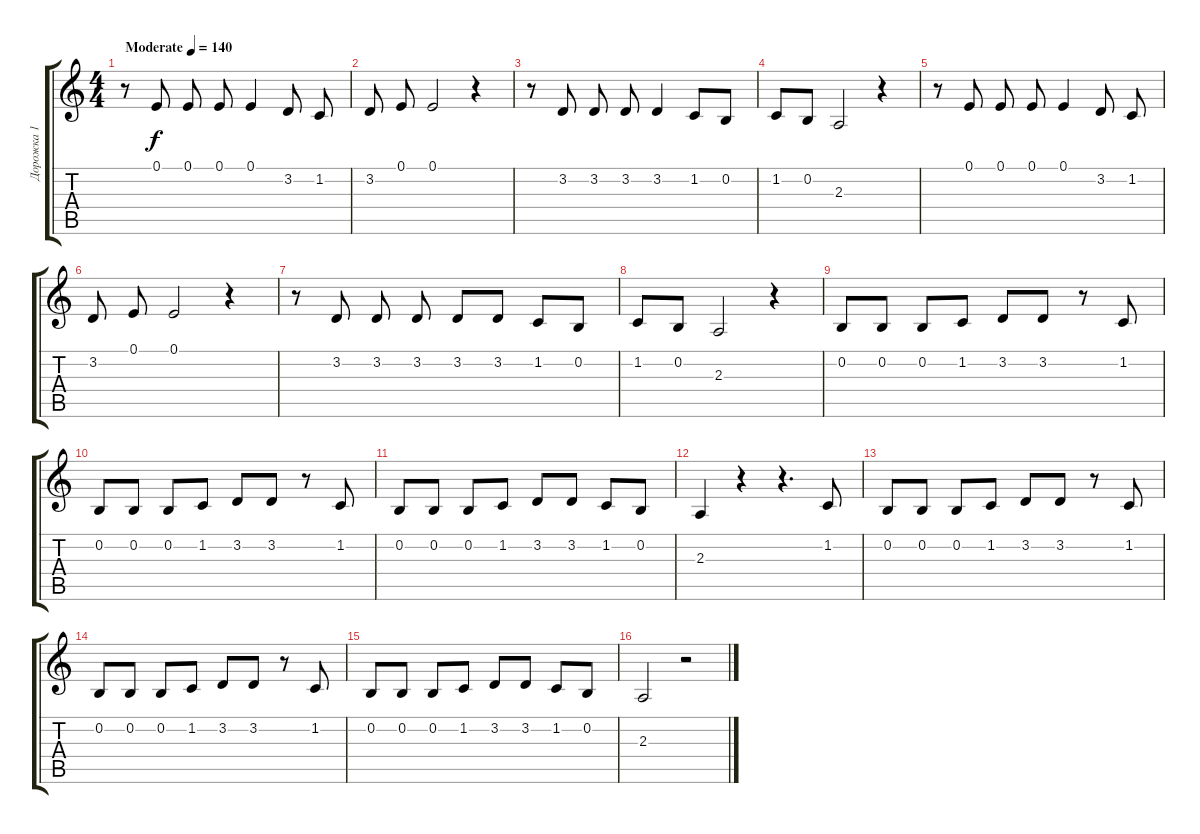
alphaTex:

\track ("Дорожка 1" "Дорожка 1") {instrument electricgrandpiano}
\staff {score tabs}
\tuning (E4 B3 G3 D3 A2 E2) {hide}
\ts (4 4)
\tempo (140 "Moderate")
\clef g2
\ks c
r.8{dy f instrument electricgrandpiano} 0.1.8 0.1.8{beam split} 0.1.8 0.1.4 3.2.8{beam split} 1.2.8 |
3.2.8{beam split} 0.1.8 0.1.2 r.4 |
r.8 3.2.8{beam split} 3.2.8{beam split} 3.2.8 3.2.4 1.2.8 0.2.8 |
1.2.8 0.2.8 2.3.2 r.4 |
r.8 0.1.8 0.1.8{beam split} 0.1.8 0.1.4 3.2.8{beam split} 1.2.8 |
3.2.8{beam split} 0.1.8 0.1.2 r.4 |
r.8 3.2.8{beam split} 3.2.8{beam split} 3.2.8 3.2.8 3.2.8 1.2.8 0.2.8 |
1.2.8 0.2.8 2.3.2 r.4 |
0.2.8 0.2.8 0.2.8 1.2.8 3.2.8 3.2.8 r.8 1.2.8 |
0.2.8 0.2.8 0.2.8 1.2.8 3.2.8 3.2.8 r.8 1.2.8 |
0.2.8 0.2.8 0.2.8 1.2.8 3.2.8 3.2.8 1.2.8 0.2.8 |
2.3.4 r.4 r.4{d} 1.2.8 |
0.2.8 0.2.8 0.2.8 1.2.8 3.2.8 3.2.8 r.8 1.2.8 |
0.2.8 0.2.8 0.2.8 1.2.8 3.2.8 3.2.8 r.8 1.2.8 |
0.2.8 0.2.8 0.2.8 1.2.8 3.2.8 3.2.8 1.2.8 0.2.8 |
2.3.2 r.2
